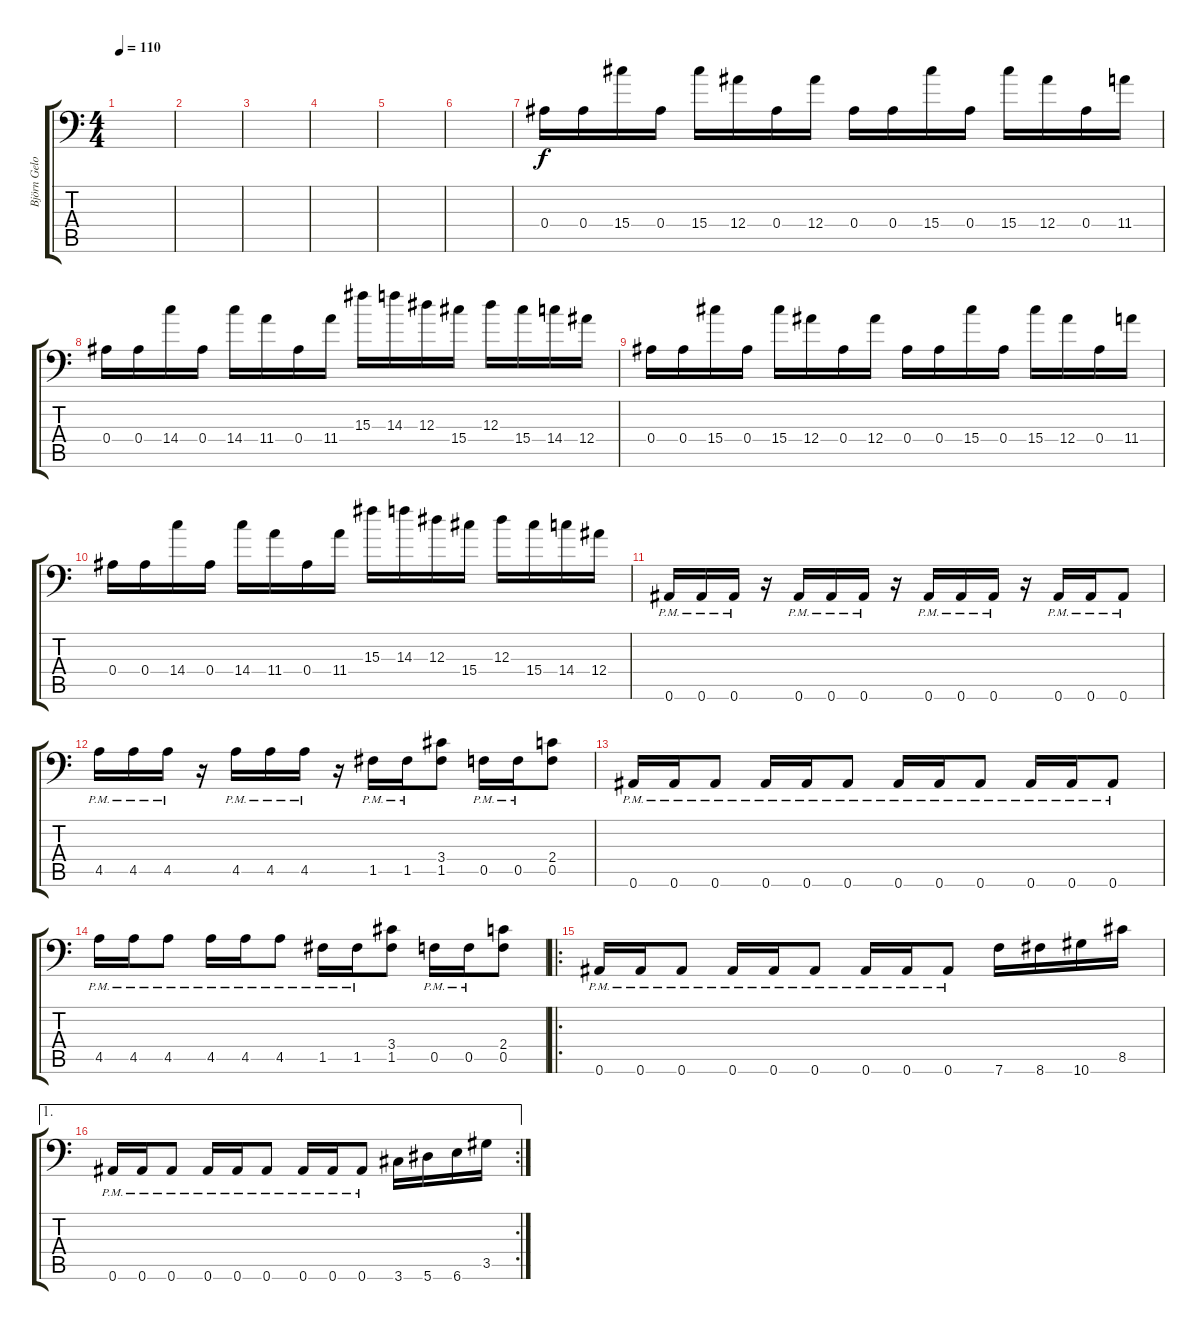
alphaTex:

\track ("Björn Gelotte" "Björn Gelo") {instrument distortionguitar}
\staff {score tabs}
\tuning (C4 G3 Eb3 Bb2 F2 Bb1) {hide}
\ts (4 4)
\tempo 110
\clef f4
\ks c
|
|
|
|
|
|
0.4.16 0.4.16 15.4.16 0.4.16 15.4.16 12.4.16 0.4.16 12.4.16 0.4.16 0.4.16 15.4.16 0.4.16 15.4.16 12.4.16 0.4.16 11.4.16 |
0.4.16 0.4.16 14.4.16 0.4.16 14.4.16 11.4.16 0.4.16 11.4.16 15.3.16 14.3.16 12.3.16 15.4.16 12.3.16 15.4.16 14.4.16 12.4.16 |
0.4.16 0.4.16 15.4.16 0.4.16 15.4.16 12.4.16 0.4.16 12.4.16 0.4.16 0.4.16 15.4.16 0.4.16 15.4.16 12.4.16 0.4.16 11.4.16 |
0.4.16 0.4.16 14.4.16 0.4.16 14.4.16 11.4.16 0.4.16 11.4.16 15.3.16 14.3.16 12.3.16 15.4.16 12.3.16 15.4.16 14.4.16 12.4.16 |
0.6{pm}.16 0.6{pm}.16 0.6{pm}.16 r.16 0.6{pm}.16 0.6{pm}.16 0.6{pm}.16 r.16 0.6{pm}.16 0.6{pm}.16 0.6{pm}.16 r.16 0.6{pm}.16 0.6{pm}.16 0.6{pm}.8 |
4.5{pm}.16 4.5{pm}.16 4.5{pm}.16 r.16 4.5{pm}.16 4.5{pm}.16 4.5{pm}.16 r.16 1.5{pm}.16 1.5{pm}.16 (3.4 1.5).8 0.5{pm}.16 0.5{pm}.16 (2.4 0.5).8 |
0.6{pm}.16 0.6{pm}.16 0.6{pm}.8 0.6{pm}.16 0.6{pm}.16 0.6{pm}.8 0.6{pm}.16 0.6{pm}.16 0.6{pm}.8 0.6{pm}.16 0.6{pm}.16 0.6{pm}.8 |
4.5{pm}.16 4.5{pm}.16 4.5{pm}.8 4.5{pm}.16 4.5{pm}.16 4.5{pm}.8 1.5{pm}.16 1.5{pm}.16 (3.4 1.5).8 0.5{pm}.16 0.5{pm}.16 (2.4 0.5).8 |
\ro
0.6{pm}.16 0.6{pm}.16 0.6{pm}.8 0.6{pm}.16 0.6{pm}.16 0.6{pm}.8 0.6{pm}.16 0.6{pm}.16 0.6{pm}.8 7.6.16 8.6.16 10.6.16 8.5.16 |
\ae 1
\rc 2
0.6{pm}.16 0.6{pm}.16 0.6{pm}.8 0.6{pm}.16 0.6{pm}.16 0.6{pm}.8 0.6{pm}.16 0.6{pm}.16 0.6{pm}.8 3.6.16 5.6.16 6.6.16 3.5.16
